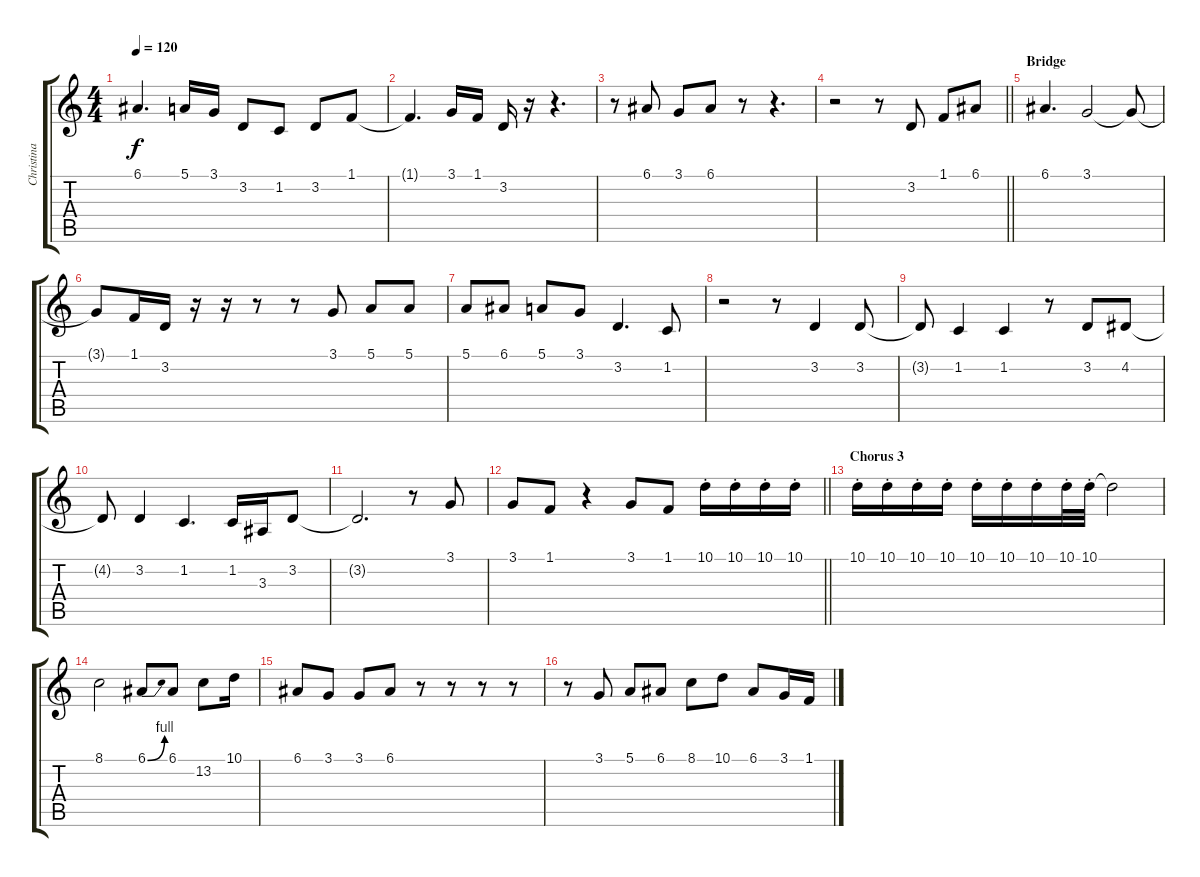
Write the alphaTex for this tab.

\track ("Christina" "Christina") {instrument lead6voice}
\staff {score tabs}
\tuning (E4 B3 G3 D3 A2 E2) {hide}
\ts (4 4)
\tempo 120
\clef g2
\ks c
6.1{t}.4{d dy f} 5.1.16 3.1.16 3.2.8 1.2.8 3.2.8 1.1.8 |
1.1{t}.4{d} 3.1.16 1.1.16 3.2.16 r.16 r.4{d} |
r.8 6.1.8 3.1.8 6.1.8 r.8 r.4{d} |
\barLineRight lightlight
r.2 r.8 3.2.8 1.1.8 6.1.8 |
\section ("" "Bridge")
6.1.4{d} 3.1.2 3.1{t}.8 |
3.1{t}.8 1.1.16 3.2.16 r.16 r.16 r.8 r.8 3.1.8 5.1.8 5.1.8 |
5.1.8 6.1.8 5.1.8 3.1.8 3.2.4{d} 1.2.8 |
r.2 r.8 3.2.4 3.2.8 |
3.2{t}.8 1.2.4 1.2.4 r.8 3.2.8 4.2.8 |
4.2{t}.8 3.2.4 1.2.4{d} 1.2.16 3.3.16 3.2.8 |
3.2{t}.2{d} r.8 3.1.8 |
\barLineRight lightlight
3.1.8 1.1.8 r.4 3.1.8 1.1.8 10.1{st}.16 10.1{st}.16 10.1{st}.16 10.1{st}.16 |
\section ("" "Chorus 3")
10.1{st}.16 10.1{st}.16 10.1{st}.16 10.1{st}.16 10.1{st}.16 10.1{st}.16 10.1{st}.16 10.1{st}.32 10.1{st}.32 10.1{t}.2 |
8.1.2 6.1{be (bend 0 0 60 4)}.8 6.1.8 13.2.8 10.1.16 |
6.1.8 3.1.8 3.1.8 6.1.8 r.8 r.8 r.8 r.8 |
r.8 3.1.8 5.1.8 6.1.8 8.1.8 10.1.8 6.1.8 3.1.16 1.1.16
